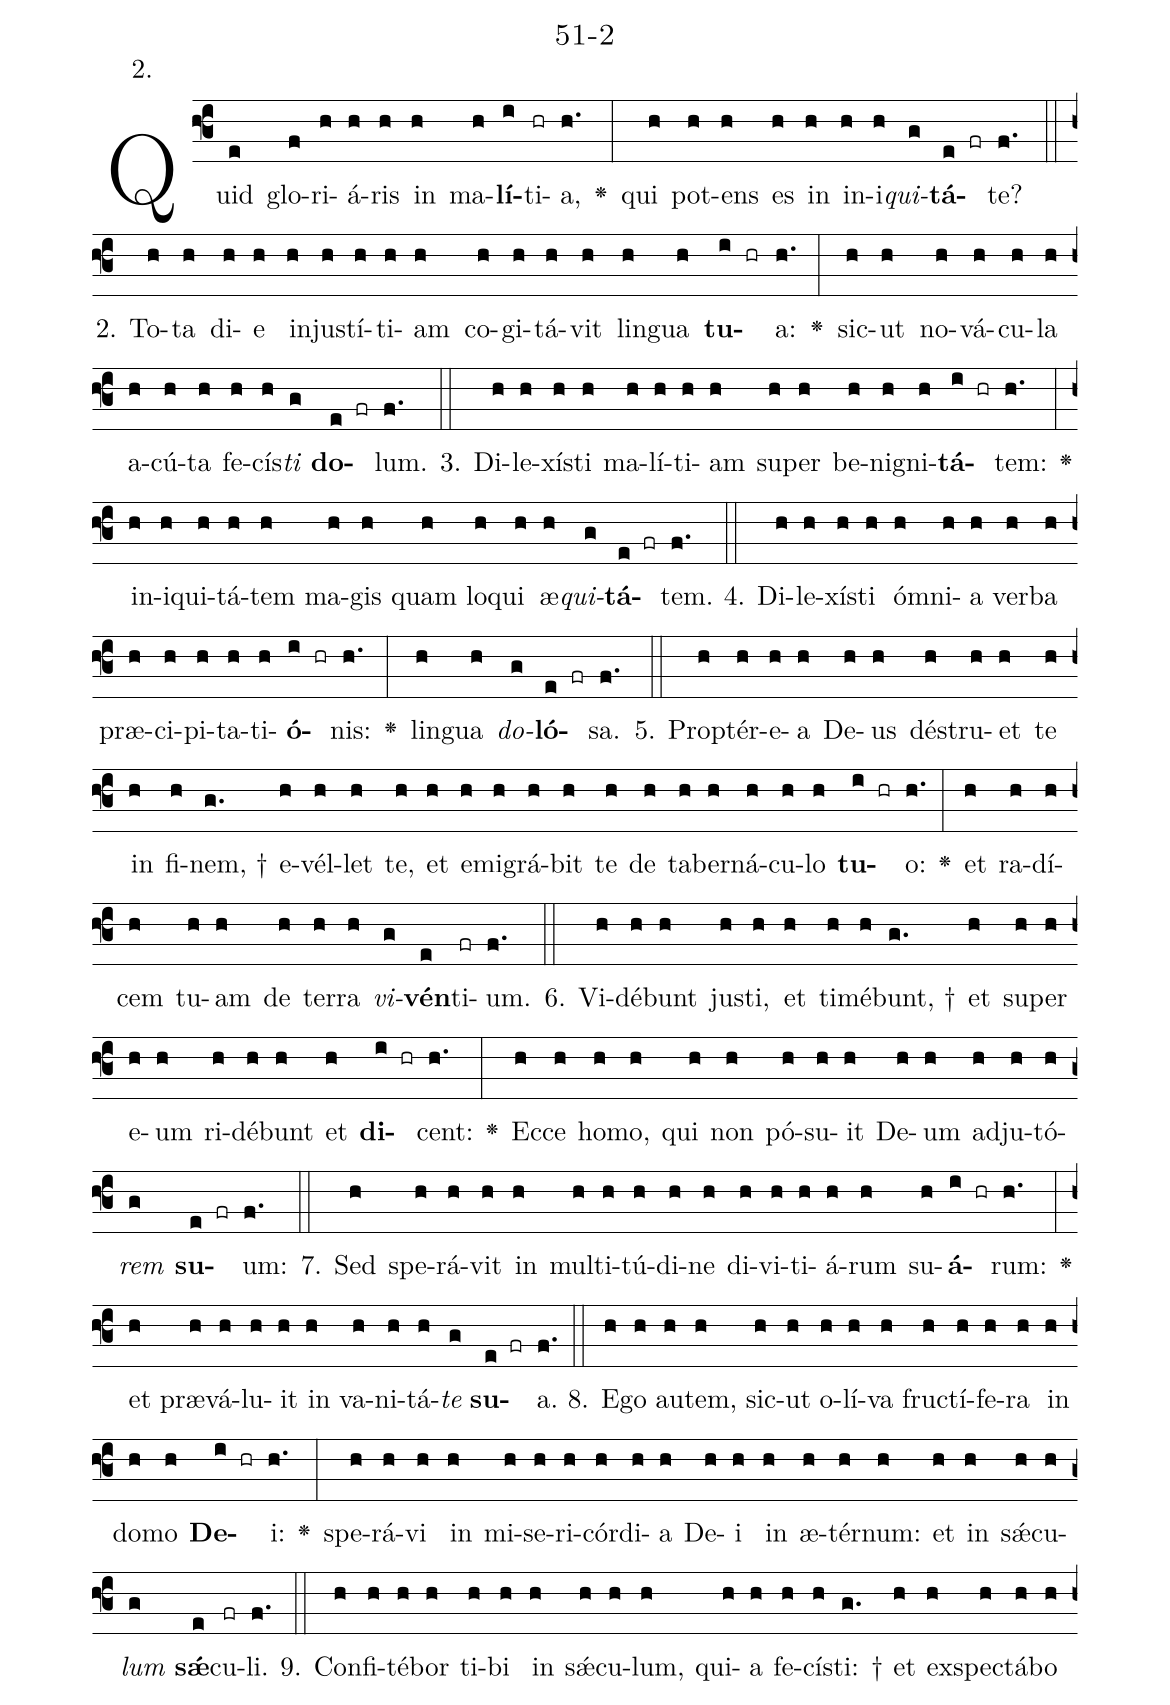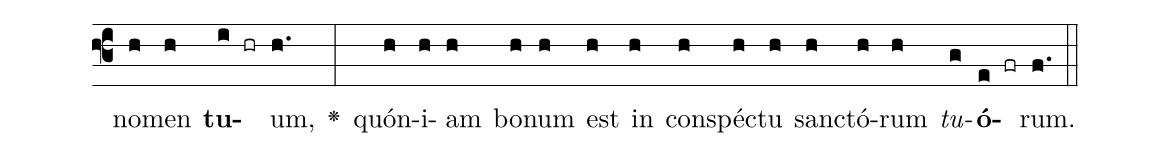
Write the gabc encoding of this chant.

name: 51-2;
annotation: 2.;
%%
(f3)Quid(e) glo(f)ri(h)á(h)ris(h) in(h) ma(h)<b>lí</b>(i)ti(hr)a,(h.) <v>\greheightstar</v>(:) qui(h) pot(h)ens(h) es(h) in(h) in(h)i(h)<i>qui</i>(g)<b>tá</b>(e fr)te?(f.) (::)
2. To(h)ta(h) di(h)e(h) in(h)jus(h)tí(h)ti(h)am(h) co(h)gi(h)tá(h)vit(h) lin(h)gua(h) <b>tu</b>(i hr)a:(h.) <v>\greheightstar</v>(:) sic(h)ut(h) no(h)vá(h)cu(h)la(h) a(h)cú(h)ta(h) fe(h)cís(h)<i>ti</i>(g) <b>do</b>(e fr)lum.(f.) (::)
3. Di(h)le(h)xís(h)ti(h) ma(h)lí(h)ti(h)am(h) su(h)per(h) be(h)ni(h)gni(h)<b>tá</b>(i hr)tem:(h.) <v>\greheightstar</v>(:) in(h)i(h)qui(h)tá(h)tem(h) ma(h)gis(h) quam(h) lo(h)qui(h) æ(h)<i>qui</i>(g)<b>tá</b>(e fr)tem.(f.) (::)
4. Di(h)le(h)xís(h)ti(h) óm(h)ni(h)a(h) ver(h)ba(h) præ(h)ci(h)pi(h)ta(h)ti(h)<b>ó</b>(i hr)nis:(h.) <v>\greheightstar</v>(:) lin(h)gua(h) <i>do</i>(g)<b>ló</b>(e fr)sa.(f.) (::)
5. Prop(h)tér(h)e(h)a(h) De(h)us(h) dé(h)stru(h)et(h) te(h) in(h) fi(h)nem, †(g.) e(h)vél(h)let(h) te,(h) et(h) e(h)mi(h)grá(h)bit(h) te(h) de(h) ta(h)ber(h)ná(h)cu(h)lo(h) <b>tu</b>(i hr)o:(h.) <v>\greheightstar</v>(:) et(h) ra(h)dí(h)cem(h) tu(h)am(h) de(h) ter(h)ra(h) <i>vi</i>(g)<b>vén</b>(e)ti(fr)um.(f.) (::)
6. Vi(h)dé(h)bunt(h) jus(h)ti,(h) et(h) ti(h)mé(h)bunt, †(g.) et(h) su(h)per(h) e(h)um(h) ri(h)dé(h)bunt(h) et(h) <b>di</b>(i hr)cent:(h.) <v>\greheightstar</v>(:) Ec(h)ce(h) ho(h)mo,(h) qui(h) non(h) pó(h)su(h)it(h) De(h)um(h) ad(h)ju(h)tó(h)<i>rem</i>(g) <b>su</b>(e fr)um:(f.) (::)
7. Sed(h) spe(h)rá(h)vit(h) in(h) mul(h)ti(h)tú(h)di(h)ne(h) di(h)vi(h)ti(h)á(h)rum(h) su(h)<b>á</b>(i hr)rum:(h.) <v>\greheightstar</v>(:) et(h) præ(h)vá(h)lu(h)it(h) in(h) va(h)ni(h)tá(h)<i>te</i>(g) <b>su</b>(e fr)a.(f.) (::)
8. E(h)go(h) au(h)tem,(h) sic(h)ut(h) o(h)lí(h)va(h) fruc(h)tí(h)fe(h)ra(h) in(h) do(h)mo(h) <b>De</b>(i hr)i:(h.) <v>\greheightstar</v>(:) spe(h)rá(h)vi(h) in(h) mi(h)se(h)ri(h)cór(h)di(h)a(h) De(h)i(h) in(h) æ(h)tér(h)num:(h) et(h) in(h) sǽ(h)cu(h)<i>lum</i>(g) <b>sǽ</b>(e)cu(fr)li.(f.) (::)
9. Con(h)fi(h)té(h)bor(h) ti(h)bi(h) in(h) sǽ(h)cu(h)lum,(h) qui(h)a(h) fe(h)cís(h)ti: †(g.) et(h) ex(h)spec(h)tá(h)bo(h) no(h)men(h) <b>tu</b>(i hr)um,(h.) <v>\greheightstar</v>(:) quón(h)i(h)am(h) bo(h)num(h) est(h) in(h) con(h)spéc(h)tu(h) sanc(h)tó(h)rum(h) <i>tu</i>(g)<b>ó</b>(e fr)rum.(f.) (::)
